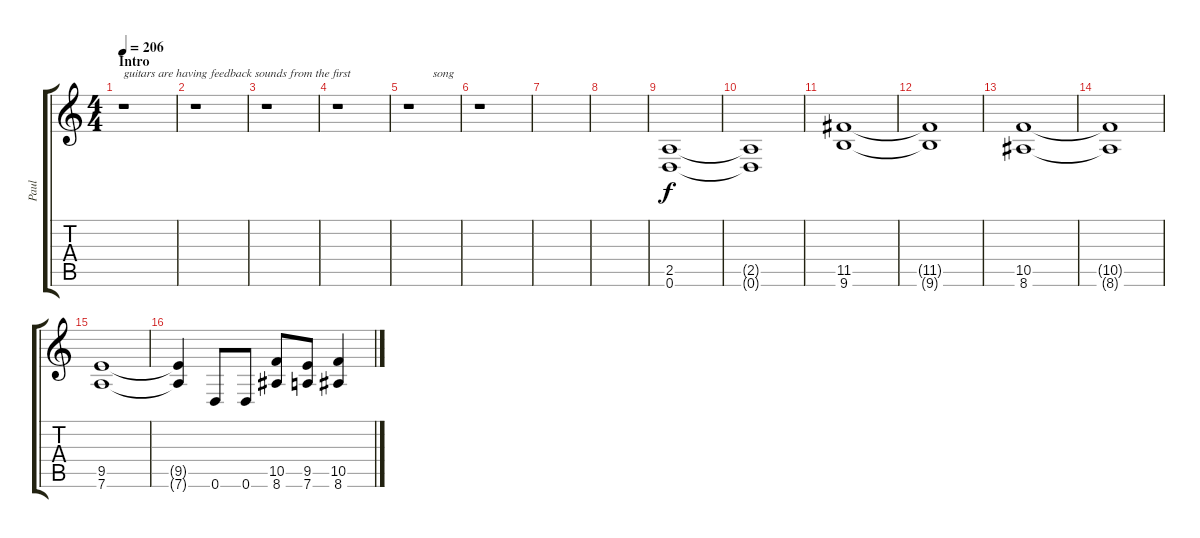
\track ("Paul" "Paul") {instrument distortionguitar}
\staff {score tabs}
\tuning (D4 A3 F3 C3 G2 D2) {hide}
\ts (4 4)
\section ("" "Intro")
\tempo 206
\clef g2
\ks c
r.1{txt "guitars are having feedback sounds from the first" dy f instrument distortionguitar} |
r.1 |
r.1 |
r.1 |
r.1{txt "        song"} |
r.1 |
|
|
(2.5 0.6).1 |
(2.5{t} 0.6{t}).1 |
(11.5 9.6).1 |
(11.5{t} 9.6{t}).1 |
(10.5 8.6).1 |
(10.5{t} 8.6{t}).1 |
(9.5 7.6).1 |
(9.5{t} 7.6{t}).4 0.6.8 0.6.8 (10.5 8.6).8 (9.5 7.6).8 (10.5 8.6).4
